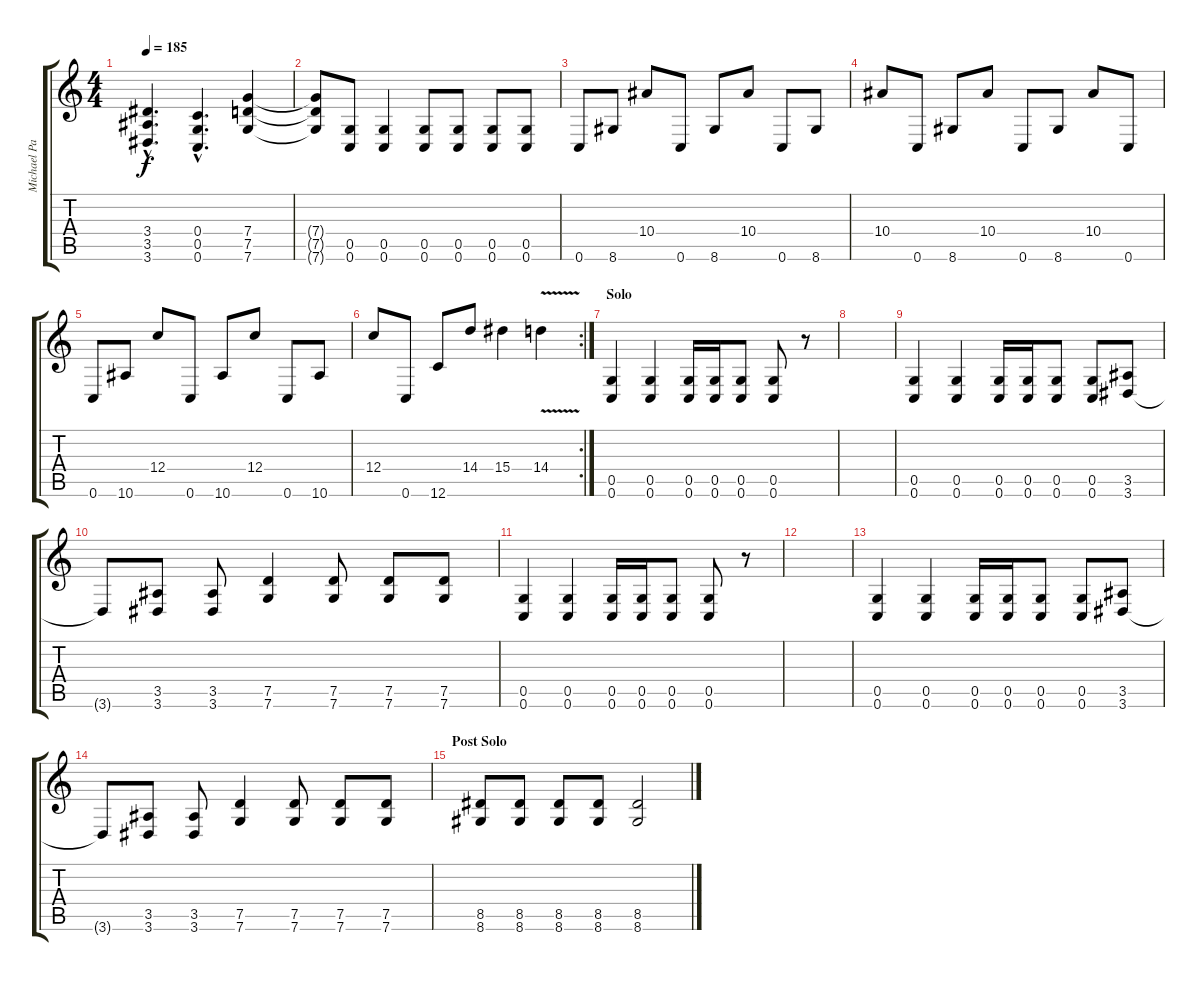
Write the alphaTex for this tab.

\track ("Michael Padget" "Michael Pa") {instrument distortionguitar}
\staff {score tabs}
\tuning (D4 A3 F3 C3 G2 C2) {hide}
\ts (4 4)
\tempo 185
\clef g2
\ks c
(3.4{hac} 3.5{hac} 3.6{hac}).4{d dy f} (0.4{hac} 0.5{hac} 0.6{hac}).4{d} (7.4 7.5 7.6).4 |
(7.4{t} 7.5{t} 7.6{t}).8 (0.5 0.6).8 (0.5 0.6).4 (0.5 0.6).8 (0.5 0.6).8 (0.5 0.6).8 (0.5 0.6).8 |
0.6.8 8.6.8 10.4.8 0.6.8 8.6.8 10.4.8 0.6.8 8.6.8 |
10.4.8 0.6.8 8.6.8 10.4.8 0.6.8 8.6.8 10.4.8 0.6.8 |
0.6.8 10.6.8 12.4.8 0.6.8 10.6.8 12.4.8 0.6.8 10.6.8 |
\rc 2
12.4.8 0.6.8 12.6.8 14.4.8 15.4.4 14.4{v}.4 |
\section ("" "Solo ")
(0.5 0.6).4 (0.5 0.6).4 (0.5 0.6).16 (0.5 0.6).16 (0.5 0.6).8 (0.5 0.6).8 r.8 |
|
(0.5 0.6).4 (0.5 0.6).4 (0.5 0.6).16 (0.5 0.6).16 (0.5 0.6).8 (0.5 0.6).8 (3.5 3.6).8 |
3.6{t}.8 (3.5 3.6).8 (3.5 3.6).8 (7.5 7.6).4 (7.5 7.6).8 (7.5 7.6).8 (7.5 7.6).8 |
(0.5 0.6).4 (0.5 0.6).4 (0.5 0.6).16 (0.5 0.6).16 (0.5 0.6).8 (0.5 0.6).8 r.8 |
|
(0.5 0.6).4 (0.5 0.6).4 (0.5 0.6).16 (0.5 0.6).16 (0.5 0.6).8 (0.5 0.6).8 (3.5 3.6).8 |
3.6{t}.8 (3.5 3.6).8 (3.5 3.6).8 (7.5 7.6).4 (7.5 7.6).8 (7.5 7.6).8 (7.5 7.6).8 |
\section ("" "Post Solo")
(8.5 8.6).8 (8.5 8.6).8 (8.5 8.6).8 (8.5 8.6).8 (8.5 8.6).2
